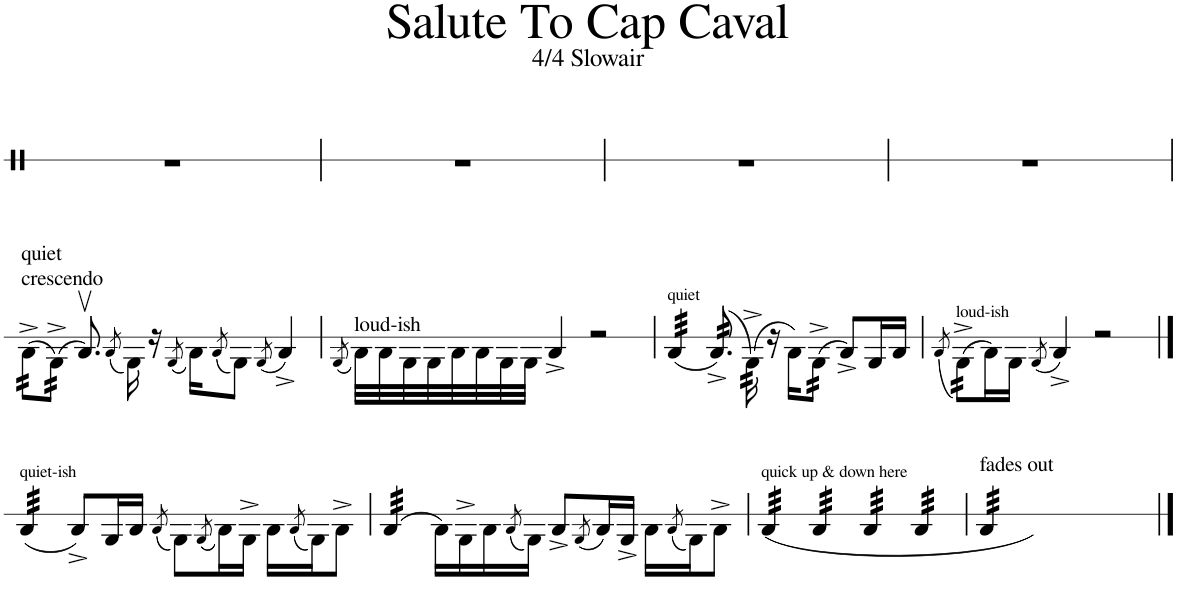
**kern
*part1
*staff1
*I"Piano
*I'Pno
*stria1
*clefX
*k[]
*M4/4
=1
1r
=2
1r
=3
1r
=4
1r
!!LO:LB:g=z
=5
!LO:TX:a:t=crescendo
!LO:TX:a:t=quiet
*tremolo
(32cc^\LLL
(32cc^\
(32cc^\
(32cc^\
(32a^\)
(32a^\)
(32a^\)
(32a^\)JJJ
*Xtremolo
8.ccv/)
(8qcc/
16a\)
16r
(8qa/
16cc\KL)
(8qcc/
8a\J)
(8qa/
4cc^/)
=6
(8qa/
!LO:TX:a:t=loud-ish
32cc\LLL)
32cc\
32a\
32a\
32cc\
32cc\
32a\
32a\JJJ
4cc^/
2r
=7
!LO:TX:a:t=quiet
*tremolo
(32cc/LLL
(32cc/
(32cc/
(32cc/
(32cc/
(32cc/
(32cc/
(32cc/JJJ
(32cc^/)LLL
(32cc^/)
(32cc^/)
(32cc^/)
(32cc^/)
(32cc^/)JJJ
(64a^\)
(64a^\)
(64a^\)
(64a^\)
*Xtremolo
16r
16cc\KL)
*tremolo
(32a^\
(32a^\
(32a^\
(32a^\JJJ
*Xtremolo
8cc^/L)
16a/L
16cc/JJ
=8
(8qcc/
!LO:TX:a:t=loud-ish
*tremolo
(32a^\)LLL
(32a^\)
(32a^\)
(32a^\)
*Xtremolo
16cc\L)
16a\JJ
(8qa/
4cc^/)
2r
!!LO:LB:g=z
==9
!LO:TX:a:t=quiet-ish
*tremolo
(32cc/LLL
(32cc/
(32cc/
(32cc/
(32cc/
(32cc/
(32cc/
(32cc/JJJ
*Xtremolo
8cc^/L)
16a/L
16cc/JJ
(8qcc/
8a\L)
(8qa/
16cc\L)
16a^\JJ
16cc\LL
(8qcc/
16a\J)
8cc^\J
=10
*tremolo
(32cc/LLL
(32cc/
(32cc/
(32cc/
(32cc/
(32cc/
(32cc/
(32cc/JJJ
*Xtremolo
16cc\LL)
16a^\
16cc\
(8qcc/
16a\JJ)
8cc^/L
(8qa/
16cc/L)
16a^/JJ
16cc\LL
(8qcc/
16a\J)
8cc^\J
=11
!LO:TX:a:t=quick up & down here
*tremolo
(32cc/LLL
(32cc/
(32cc/
(32cc/
(32cc/
(32cc/
(32cc/
(32cc/JJJ
32cc/LLL
32cc/
32cc/
32cc/
32cc/
32cc/
32cc/
32cc/JJJ
32cc>/LLL
32cc>/
32cc>/
32cc>/
32cc>/
32cc>/
32cc>/
32cc>/JJJ
32cc/LLL
32cc/
32cc/
32cc/
32cc/
32cc/
32cc/
32cc/JJJ
=12
!LO:TX:a:t=fades out
32cc/LLL
32cc/
32cc/
32cc/
32cc/
32cc/
32cc/
32cc/JJJ
*Xtremolo
4ryy)
2ryy
==
*-
